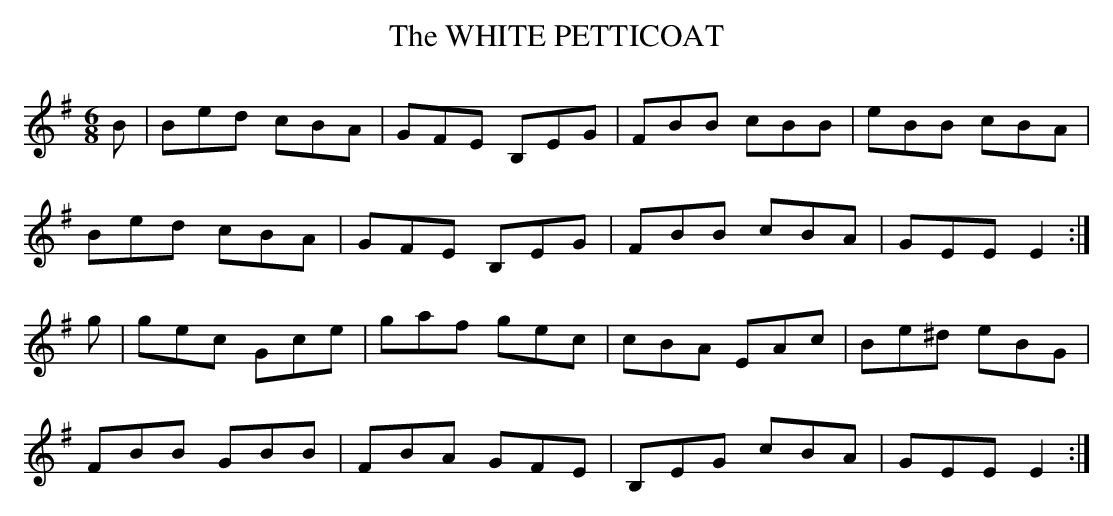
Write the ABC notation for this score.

X:1
T:WHITE PETTICOAT, The
composition by one of the Chief's "posse" of musicians.
M:6/8
L:1/8
K:Em
B|Bed cBA|GFE B,EG|FBB cBB|eBB cBA|
Bed cBA|GFE B,EG|FBB cBA|GEE E2 :|
g|gec Gce|gaf gec|cBA EAc|Be^d eBG|
FBB GBB|FBA GFE|B,EG cBA|GEE E2 :|
